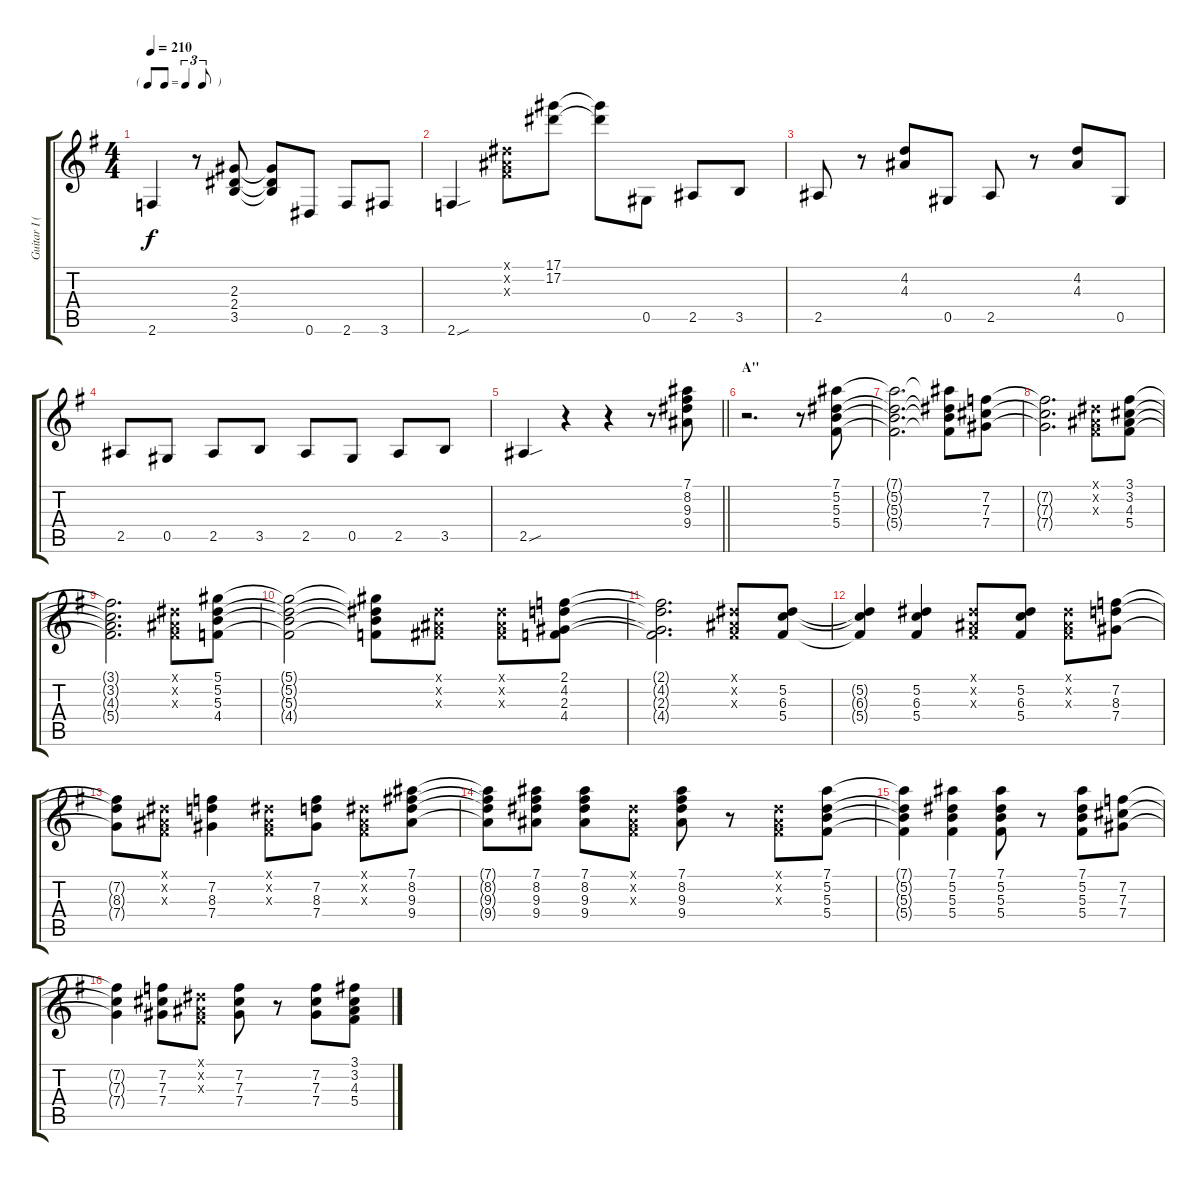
\track ("Guitar I (Sakito)" "Guitar I (") {instrument overdrivenguitar}
\staff {score tabs}
\tuning (Eb4 Bb3 Gb3 Db3 Ab2 Eb2) {hide}
\ts (4 4)
\tf triplet8th
\tempo 210
\clef g2
\ks g
2.6.4{dy f} r.8 (2.3 2.4 3.5).8 (2.3{t} 2.4{t} 3.5{t}).8 0.6.8 2.6.8 3.6.8 |
2.6{sou}.4 (0.1{x} 0.2{x} 0.3{x}).8 (17.1 17.2).8 (17.1{t} 17.2{t}).8 0.5.8 2.5.8 3.5.8 |
2.5.8 r.8 (4.2 4.3).8 0.5.8 2.5.8 r.8 (4.2 4.3).8 0.5.8 |
2.5.8 0.5.8 2.5.8 3.5.8 2.5.8 0.5.8 2.5.8 3.5.8 |
\barLineRight lightlight
2.5{sou}.4 r.4 r.4 r.8 (7.1 8.2 9.3 9.4).8 |
\section ("" "A''")
r.2{d} r.8 (7.1 5.2 5.3 5.4).8 |
(7.1{t} 5.2{t} 5.3{t} 5.4{t}).2{d} (7.1{t} 5.2{t} 5.3{t} 5.4{t}).8 (7.2 7.3 7.4).8 |
(7.2{t} 7.3{t} 7.4{t}).2{d} (0.1{x} 0.2{x} 0.3{x}).8 (3.1 3.2 4.3 5.4).8 |
(3.1{t} 3.2{t} 4.3{t} 5.4{t}).2{d} (0.1{x} 0.2{x} 0.3{x}).8 (5.1 5.2 5.3 4.4).8 |
(5.1{t} 5.2{t} 5.3{t} 4.4{t}).2 (5.1{t} 5.2{t} 5.3{t} 4.4{t}).8 (0.1{x} 0.2{x} 0.3{x}).8 (0.1{x} 0.2{x} 0.3{x}).8 (2.1 4.2 2.3 4.4).8 |
(2.1{t} 4.2{t} 2.3{t} 4.4{t}).2{d} (0.1{x} 0.2{x} 0.3{x}).8 (5.2 6.3 5.4).8 |
(5.2{t} 6.3{t} 5.4{t}).4 (5.2 6.3 5.4).4 (0.1{x} 0.2{x} 0.3{x}).8 (5.2 6.3 5.4).8 (0.1{x} 0.2{x} 0.3{x}).8 (7.2 8.3 7.4).8 |
(7.2{t} 8.3{t} 7.4{t}).8 (0.1{x} 0.2{x} 0.3{x}).8 (7.2 8.3 7.4).4 (0.1{x} 0.2{x} 0.3{x}).8 (7.2 8.3 7.4).8 (0.1{x} 0.2{x} 0.3{x}).8 (7.1 8.2 9.3 9.4).8 |
(7.1{t} 8.2{t} 9.3{t} 9.4{t}).8 (7.1 8.2 9.3 9.4).8 (7.1 8.2 9.3 9.4).8 (0.1{x} 0.2{x} 0.3{x}).8 (7.1 8.2 9.3 9.4).8 r.8 (0.1{x} 0.2{x} 0.3{x}).8 (7.1 5.2 5.3 5.4).8 |
(7.1{t} 5.2{t} 5.3{t} 5.4{t}).4 (7.1 5.2 5.3 5.4).4 (7.1 5.2 5.3 5.4).8 r.8 (7.1 5.2 5.3 5.4).8 (7.2 7.3 7.4).8 |
(7.2{t} 7.3{t} 7.4{t}).4 (7.2 7.3 7.4).8 (0.1{x} 0.2{x} 0.3{x}).8 (7.2 7.3 7.4).8 r.8 (7.2 7.3 7.4).8 (3.1 3.2 4.3 5.4).8
